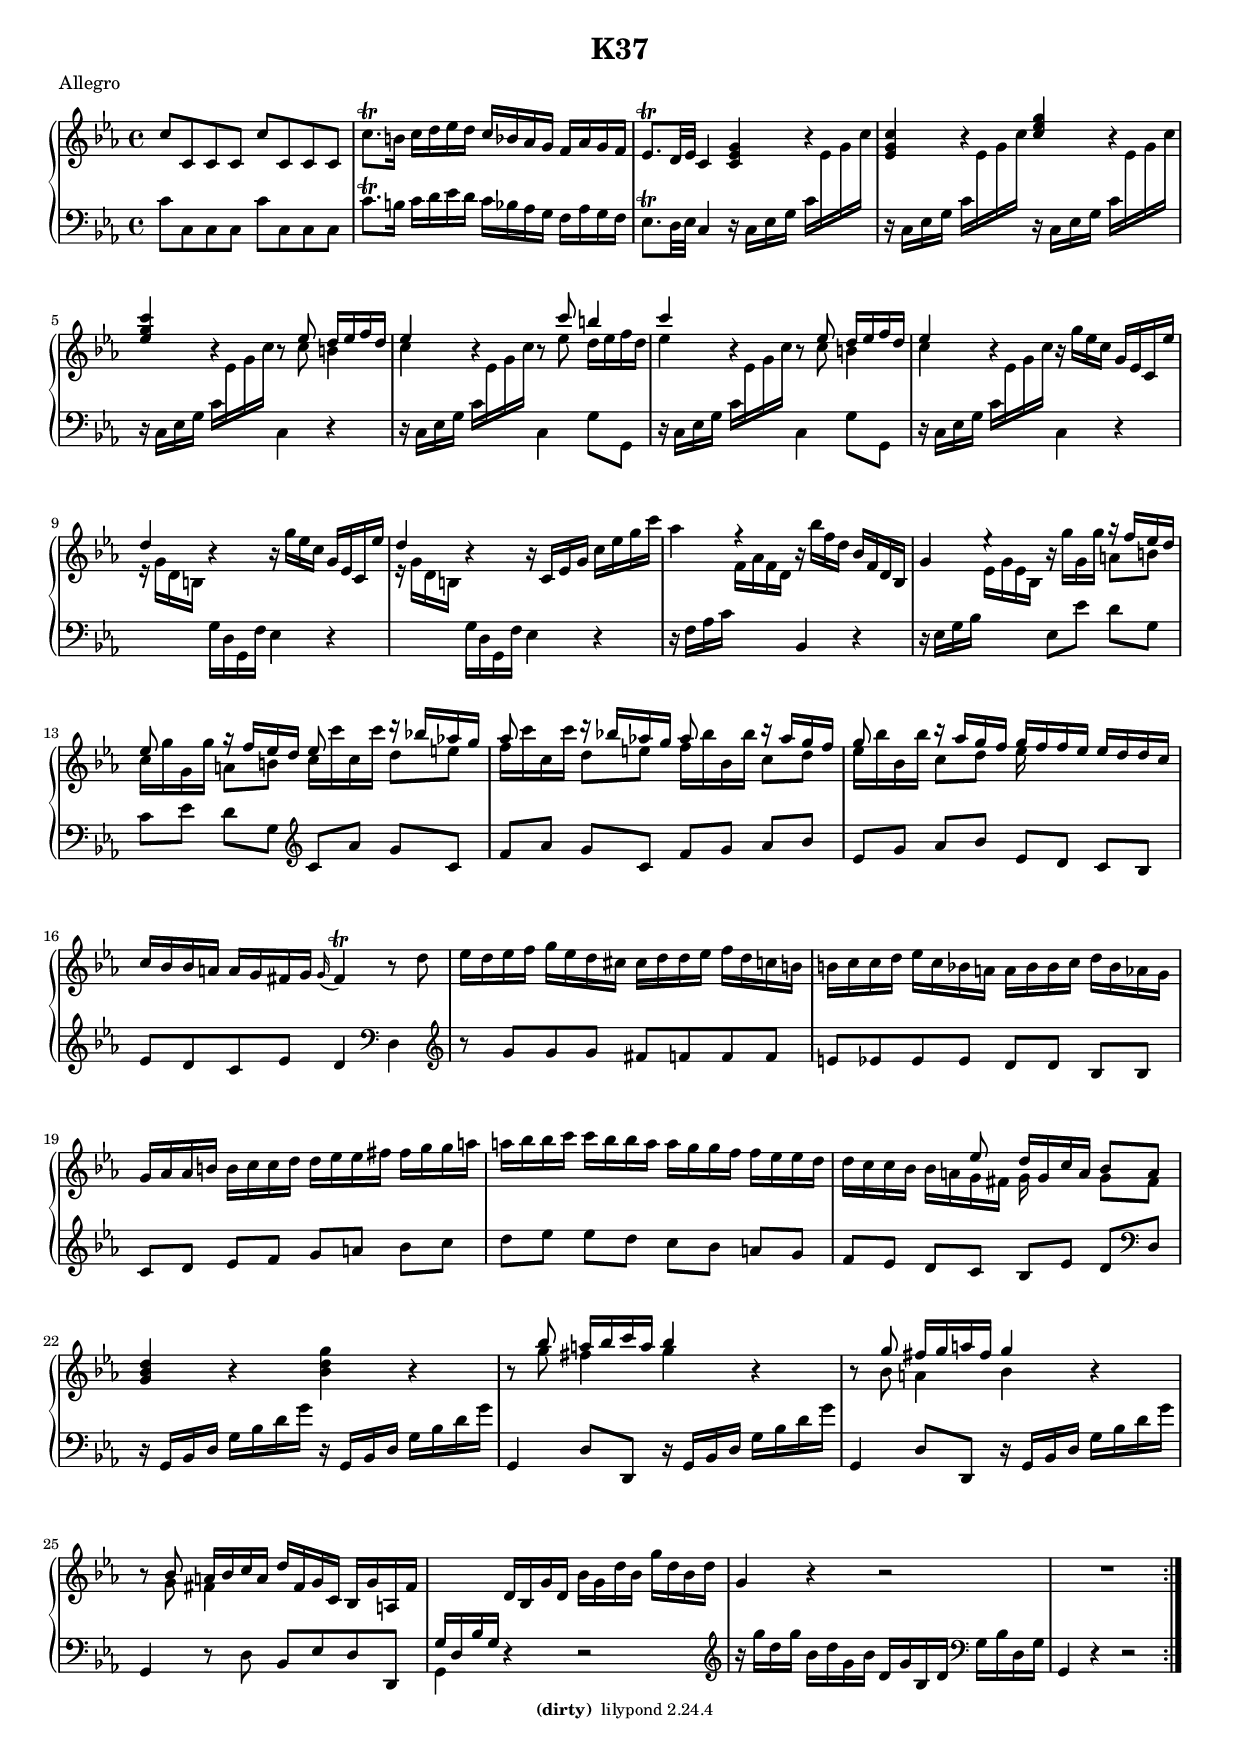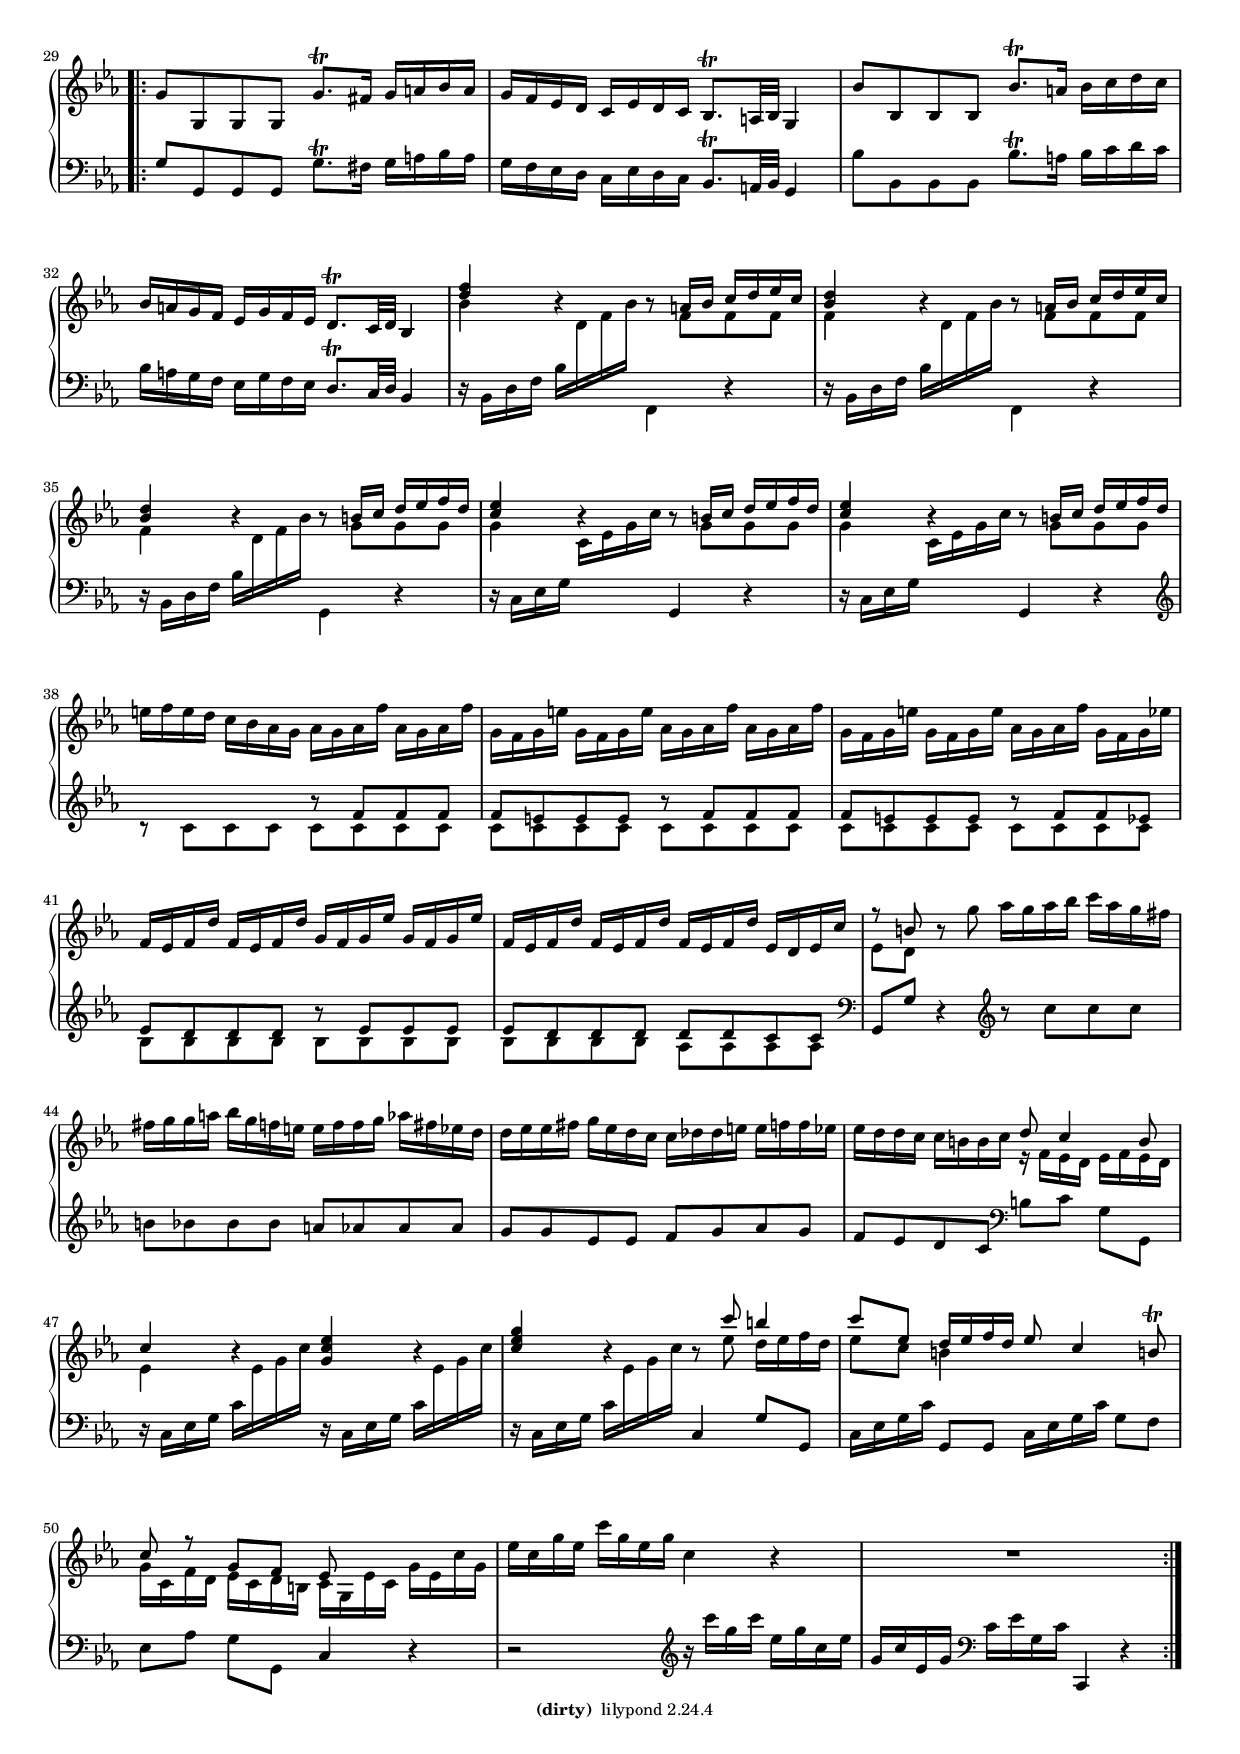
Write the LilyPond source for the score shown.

\version "2.18.2"

\include "../../general.ily"
\include "../../a4-210x297.ily"

#(set-global-staff-size 16.2)

breaks = {s1*28 \pageBreak}
\version "2.18.2"

su = \stemUp
sd = \stemDown
sn = \stemNeutral
tu = \tieUp
td = \tieDown
tn = \tieNeutral
cstr = \change Staff = "right"
cstl = \change Staff = "left"

\header {
  title = "K37"
  meter = "Allegro"
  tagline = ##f
}

global = {
  \key c \minor
  \time 4/4
}

right = \relative c'' {
  \global
 
  \repeat volta 2 {
    c8 c, c c c' c, c c
    c'8.-\trill b16 c d ees d c bes aes g f aes g f
    ees8.-\trill d32 ees c4 \su <c ees g> r
    
    <ees g c> r <c' ees g> r
    <ees g c> r r8 <<{ ees d16 ees f d ees4 } \\ { c8 b4 c }>>
    r r8 <<{ c' b4 c } \\ { ees,8 d16 ees f d ees4 }>>
    
    r r8 <<{ ees d16 ees f d ees4 } \\ { c8 b4 c }>>
    r \repeat unfold 2 { r16 \sd g' ees c \su g ees c ees' d4 r }
    
    r16 \sn c, ees g c ees g c
    aes4 f\rest r16 bes f d bes f d bes
    g'4 ees'\rest r16
    <<{ s16 \repeat unfold 2 { s8 r16 f ees d ees8 } 
        \repeat unfold 2 { s8 r16 bes'! aes! g aes8 }
        \repeat unfold 2 { s8 r16 aes g f } \alternative { {g8} {g16 f f ees} }
      } \\
      { \repeat unfold 2 { g16 g, g' a,8 b c16 } 
        \repeat unfold 2 { c' c, c' d,8 e f16 }
        \repeat unfold 2 { bes bes, bes' c,8 d ees16 }
    }>>
    
    \su ees d d c
    c bes bes a a g fis g \appoggiatura g fis4-\trill  r8 \sn d'
    ees16 d ees f g ees d cis cis d d ees f d c b
    b c c d ees c bes a a bes bes c \sd d bes aes g
    \sn g aes aes b b c c d d ees ees fis fis g g a
    
    a bes bes c c bes bes a a g g f f ees ees d
    d c c bes <<{ s8 ees d16 g, c a bes8 a } \\ { bes16 a g fis g s s8 g fis }>>
    \once \su <g bes d>4 r <bes d g> r
    
    r8 <<{ bes'8 a16 bes c a bes4 } \\ { g8 fis4 g }>> r
    r8 <<{ g fis16 g a fis g4 } \\ { bes,8 a4 bes }>> r
    r8 <<{ bes8 a16 bes c a d fis, g c, bes g' a, fis' } \\ { g8 fis4 }>>
    
    \cstl \su g,16 d bes' g \cstr \sn d' bes g' d bes' g d' bes g' d bes d
    g,4 r r2
    R1
  }
  
  \repeat volta 2 {
    g8 g, g g g'8.-\trill fis16 g a bes a
    g f ees d c ees d c bes8.-\trill a32 bes g4
    bes'8 bes, bes bes bes'8.-\trill a16 bes c d c
    bes a g f ees g f ees d8.-\trill c32 d bes4
    
    <<{ <d' f>4 } \\ { bes }>>
    \repeat unfold 2 { r4 r8 <<{ a16 bes c d ees c <bes d>4 } \\ { f8 f f f4 }>> }
    \repeat unfold 2 { bes\rest r8 <<{ b16 c d ees f d <c ees>4 } \\ { g8 g g g4 }>> }
    bes\rest r8 <<{ b16 c d ees f d } \\ { g,8 g g }>>
    
    \sd e'16 f e d c bes aes g 
    \repeat unfold 2 {
      \repeat unfold 2 { aes g aes f' }
      \repeat unfold 2 { g, f g e' }
    } aes, g aes f' g, f g ees'
    
    \su \repeat unfold 2 { f, ees f d' } \repeat unfold 2 { g, f g ees' }
    \repeat unfold 3 { f, ees f d' } ees, d ees c' \sn
    <<{ r8 b } \\ { ees,[ d] }>> r g' aes16 g aes bes c aes g fis
    
    fis g g a bes g f e e f f g aes fis ees d
    d ees ees fis g ees d c c des des e e f f ees
    ees d d c c b b c <<{ d8 c4 b8 c4 } \\ { r16 f, ees d ees f ees d ees4 }>>
    
    \su r <g c ees> r <c ees g> r r8
    <<{ c'8 b4 c8 ees, d16 ees f d ees8 c4 b!8-\trill } \\ 
      { ees d16 ees f d ees8 c b4 }>>
    
    <<{ c8 r g f ees } \\ { g16 c, f d ees c d b c g ees' c g' ees c' g }>>
    \sd ees' c g' ees c' g ees g c,4 r
    R1
  }
}
 
left = \relative c' {
  \global
  
  \repeat volta 2 {
    c8 c, c c c' c, c c
    c'8.-\trill b16 c d ees d c bes aes g f aes g f
    ees8.-\trill d32 ees c4
    
    \repeat unfold 4 { \sd \cstl r16 c ees g c \cstr ees g c }
    \cstl c,,4 r 
    \repeat unfold 2 { 
      \cstl r16 c ees g c \cstr ees g c \cstl c,,4 g'8 g,
    } r16 c ees g c \cstr ees g c \cstl c,,4 r
    
    \repeat unfold 2 { \cstr \sd r16 g'' d b \cstl g d g, f' ees4 r }
    r16 f aes c \cstr \sd f aes f d \cstl \sn bes,4 r
    
    r16 ees g bes \cstr \sd ees g ees bes \cstl ees,8[ ees'] d[ g,]
    c[ ees] d[ g,] \clef treble \sn c[ aes'] g[ c,]
    
    f[ aes] g[ c,] f[ g] aes[ bes]
    ees,[ g] aes[ bes] ees,[ d] c[ bes]
    ees d c ees d4 \clef bass d,
    
    \clef treble r8 g' g g fis f f f
    e ees ees ees d[ d] bes[ bes]
    c[ d] ees[ f] g[ a] bes[ c]
    d[ ees] ees[ d] c[ bes] a[ g]
    f[ ees] d[ c] bes[ ees] d[ \clef bass d,]
    
    r16 g, bes d g bes d g \repeat unfold 2 {
      r16 g,, bes d g bes d g g,,4 d'8 d, }
    r16 g bes d g bes d g
    g,,4 r8 d' bes ees d d,
    \once \sd g4 r r2
    \clef treble r16 g''' d g bes, d g, bes d, g bes, d \clef bass g, bes d, g
    g,4 r r2
  }
  
  \repeat volta 2 {
    g'8 g, g g g'8.-\trill fis16 g a bes a
    g f ees d \sd c ees d c \sn bes8.-\trill a32 bes g4
    bes'8 bes, bes bes bes'8.-\trill a16 bes c d c
    bes a g f ees g f ees d8.-\trill c32 d bes4
    
    \repeat unfold 3 { \sd \cstl r16 bes d f bes \cstr d f bes \cstl }
    \alternative { {f,,4 r} {f r} {g r} }
    \repeat unfold 2 { \cstl r16 c ees g \cstr \sd c ees g c \cstl \sn g,,4 r }
    
    \clef treble 
    <<{ s2 \repeat unfold 2 { b''8\rest f f f f e e e }
        b'8\rest f f ees
        ees d d d b'8\rest ees, ees ees 
        ees d d d d d c c 
      } \\
      { c8\rest \repeat unfold 23 { c }
        \repeat unfold 12 { bes } 
        aes aes aes aes
    }>>
    
    \clef bass g, g' r4 \clef treble r8 c' c c
    b bes bes bes a aes aes aes 
    g g ees ees f g aes g
    f ees d c \clef bass \sd b[ c] g[ g,]
    
    \repeat unfold 3 { \cstl r16 c ees g c \cstr ees g c }
    \sn \cstl c,,4 g'8 g,
    c16 ees g c g,8 g c16 ees g c g8 f
    
    ees[ aes] \sd g[ g,] \sn c4 r
    r2 \clef treble r16 c''' g c ees, g c, ees
    g, c ees, g \clef bass c, ees g, c c,,4 r
  }
}

\score {
  \new PianoStaff <<
    \new Staff = "right" {
      << 
        \breaks
        \right
      >>
    }
    \new Staff = "left" { 
      <<
      \clef bass \left 
      \breaks
      >>
    }
  >>
  \layout { indent = 0 }
}

